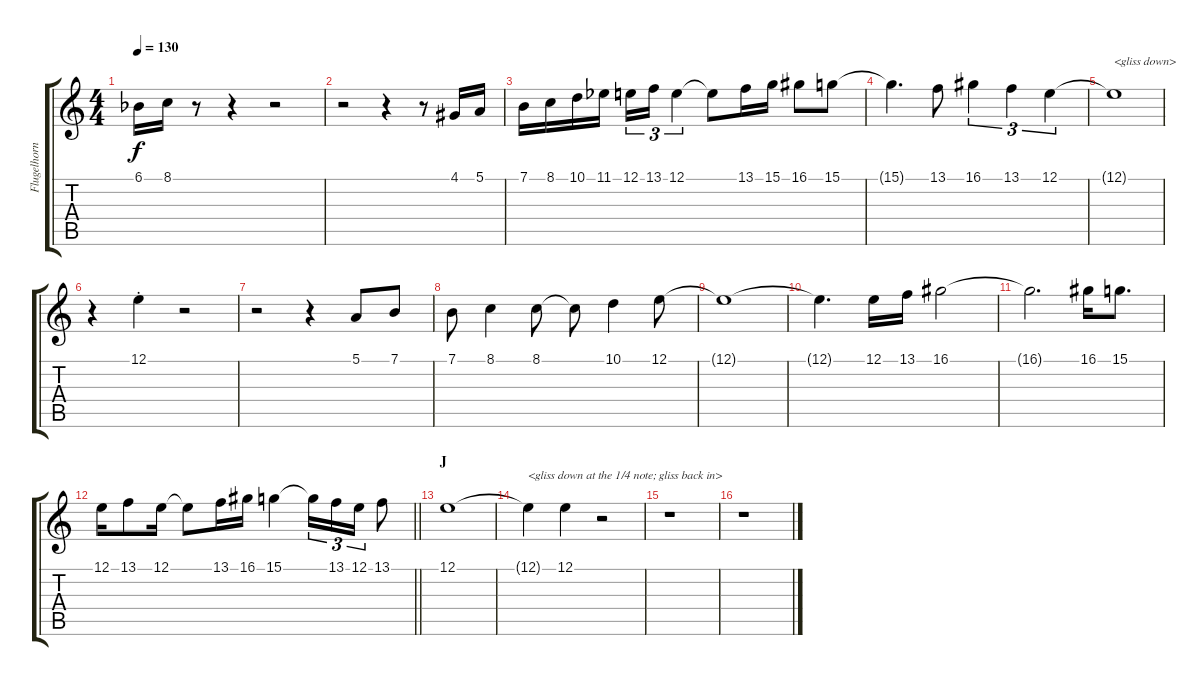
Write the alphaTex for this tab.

\track ("Flugelhorn" "Flugelhorn") {instrument frenchhorn}
\staff {score tabs}
\tuning (E4 B3 G3 D3 A2 E2) {hide}
\ts (4 4)
\tempo 130
\clef g2
\ks c
6.1{acc b}.16{dy f} 8.1.16 r.8 r.4 r.2 |
r.2 r.4 r.8 4.1.16 5.1.16 |
7.1.16 8.1.16 10.1.16 11.1{acc b}.16 12.1.16{tu (3 2)} 13.1.16{tu (3 2)} 12.1.4{tu (3 2)} 12.1{t}.8 13.1.16 15.1.16 16.1.8 15.1.8 |
15.1{t}.4{d} 13.1.8 16.1.4{tu (3 2)} 13.1.4{tu (3 2)} 12.1.4{tu (3 2)} |
12.1{t}.1{txt "<gliss down>"} |
r.4 12.1{st}.4 r.2 |
r.2 r.4 5.1.8 7.1.8 |
7.1.8 8.1.4 8.1.8 8.1{t}.8 10.1.4 12.1.8 |
12.1{t}.1 |
12.1{t}.4{d} 12.1.16 13.1.16 16.1.2 |
16.1{t}.2{d} 16.1.16 15.1.8{d} |
\barLineRight lightlight
12.1.16 13.1.8 12.1.16 12.1{t}.8 13.1.16 16.1.16 15.1.4 15.1{t}.16{tu (3 2)} 13.1.16{tu (3 2)} 12.1.16{tu (3 2)} 13.1.8 |
\section ("" "J")
12.1.1 |
12.1{t}.4{txt "<gliss down at the 1/4 note; gliss back in>"} 12.1.4 r.2 |
r.1 |
r.1
